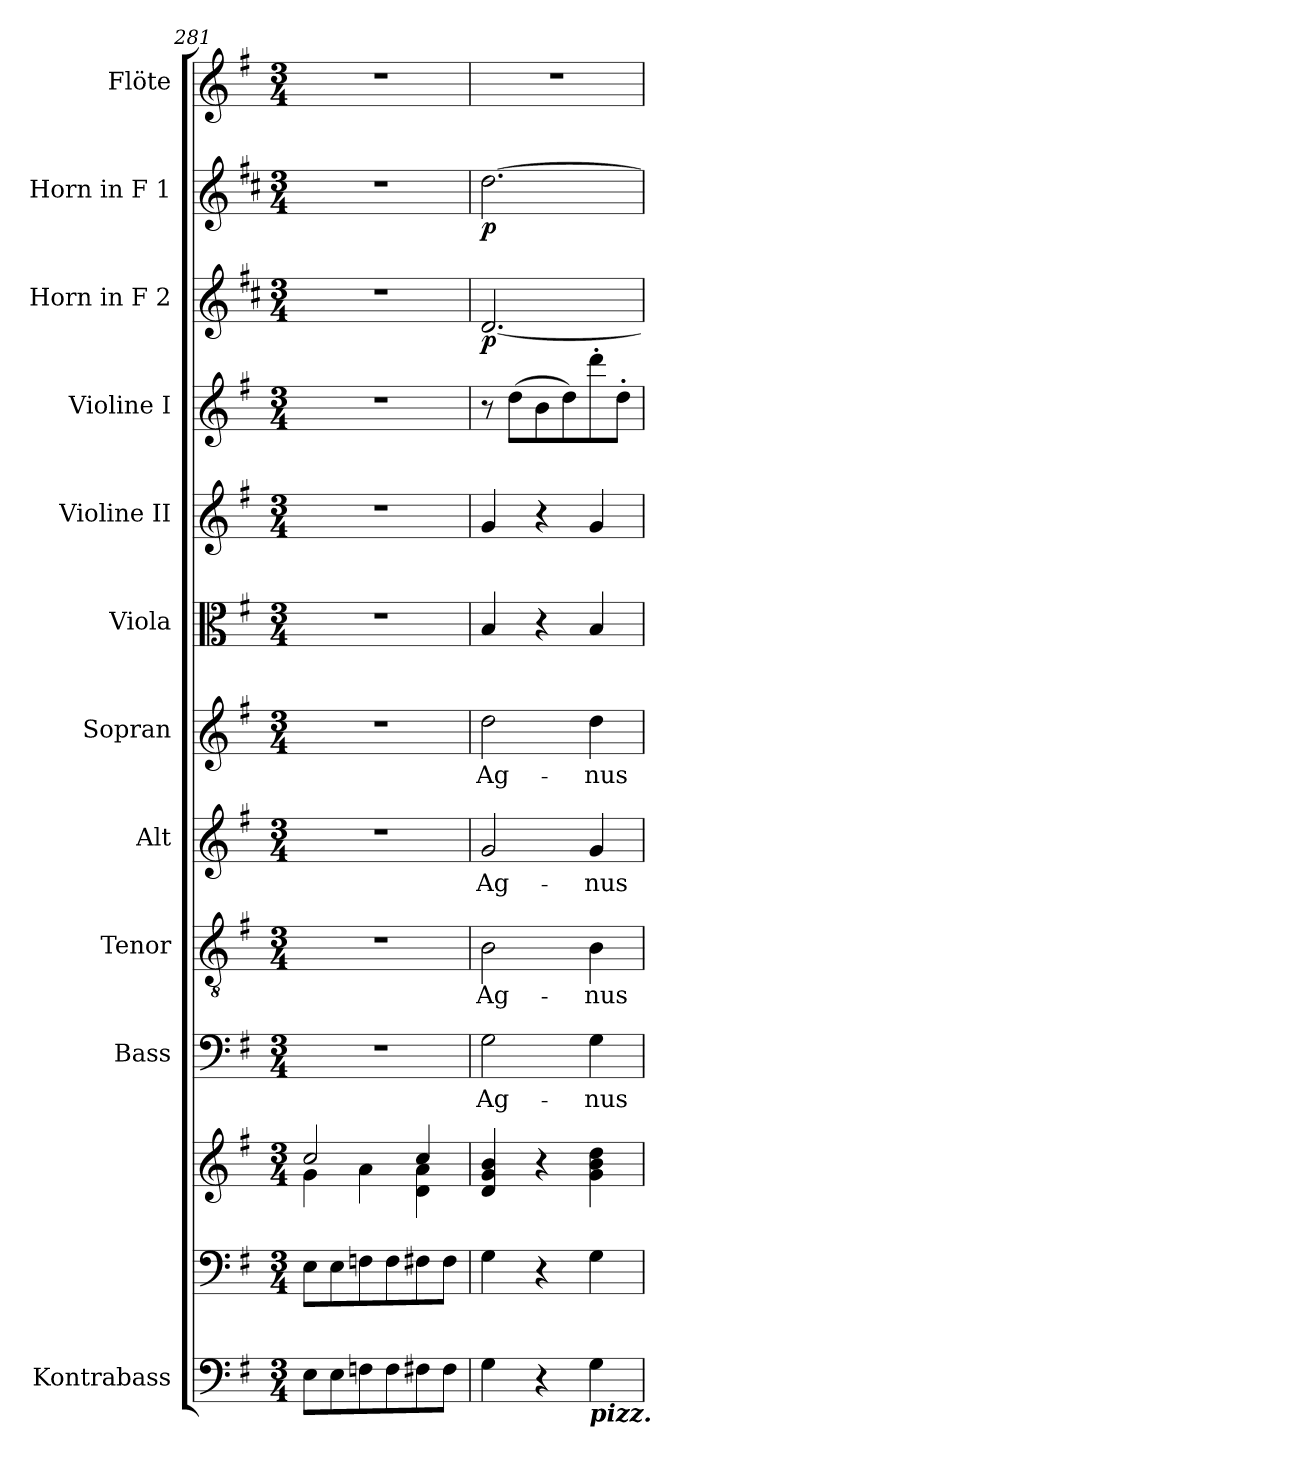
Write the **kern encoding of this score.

**kern	**kern	**kern	**kern	**text	**kern	**text	**kern	**text	**kern	**text	**kern	**kern	**kern	**kern	**dynam	**kern	**dynam	**kern
*part12	*part11	*part11	*part10	*part10	*part9	*part9	*part8	*part8	*part7	*part7	*part6	*part5	*part4	*part3	*part3	*part2	*part2	*part1
*staff13	*staff12	*staff11	*staff10	*staff10	*staff9	*staff9	*staff8	*staff8	*staff7	*staff7	*staff6	*staff5	*staff4	*staff3	*staff3	*staff2	*staff2	*staff1
*I"Kontrabass	*	*	*I"Bass	*	*I"Tenor	*	*I"Alt	*	*I"Sopran	*	*I"Viola	*I"Violine II	*I"Violine I	*I"Horn in F 2	*	*I"Horn in F 1	*	*I"Flöte
*I'Kb.	*	*	*I'B.	*	*I'T.	*	*I'A.	*	*I'S.	*	*I'Vla.	*I'Vl. II	*I'Vl. I	*	*	*	*	*I'Fl.
!!LO:PB:g=z
*clefF4	*clefF4	*clefG2	*clefF4	*	*clefGv2	*	*clefG2	*	*clefG2	*	*clefC3	*clefG2	*clefG2	*clefG2	*	*clefG2	*	*clefG2
*ITrd7c12	*	*	*	*	*	*	*	*	*	*	*	*	*	*ITrd4c7	*	*ITrd4c7	*	*
*k[f#]	*k[f#]	*k[f#]	*k[f#]	*	*k[f#]	*	*k[f#]	*	*k[f#]	*	*k[f#]	*k[f#]	*k[f#]	*k[f#]	*	*k[f#]	*	*k[f#]
*G:	*G:	*G:	*G:	*	*G:	*	*G:	*	*G:	*	*G:	*G:	*G:	*G:	*	*G:	*	*G:
*M3/4	*M3/4	*M3/4	*M3/4	*	*M3/4	*	*M3/4	*	*M3/4	*	*M3/4	*M3/4	*M3/4	*M3/4	*	*M3/4	*	*M3/4
=281	=281	=281	=281	=281	=281	=281	=281	=281	=281	=281	=281	=281	=281	=281	=281	=281	=281	=281
*	*	*^	*	*	*	*	*	*	*	*	*	*	*	*	*	*	*	*
8EE\L	8E\L	2cc/	4g\	2.r	.	2.r	.	2.r	.	2.r	.	2.r	2.r	2.r	2.r	.	2.r	.	2.r
8EE\	8E\	.	.	.	.	.	.	.	.	.	.	.	.	.	.	.	.	.	.
8FFn\	8Fn\	.	4a\	.	.	.	.	.	.	.	.	.	.	.	.	.	.	.	.
8FF\	8F\	.	.	.	.	.	.	.	.	.	.	.	.	.	.	.	.	.	.
8FF#X\	8F#X\	4cc/	4d\ 4a\	.	.	.	.	.	.	.	.	.	.	.	.	.	.	.	.
8FF#\J	8F#\J	.	.	.	.	.	.	.	.	.	.	.	.	.	.	.	.	.	.
*	*	*v	*v	*	*	*	*	*	*	*	*	*	*	*	*	*	*	*	*
=282	=282	=282	=282	=282	=282	=282	=282	=282	=282	=282	=282	=282	=282	=282	=282	=282	=282	=282
!	!	!	!	!LO:LY:b	!	!LO:LY:b	!	!LO:LY:b	!	!LO:LY:b	!	!	!	!	!LO:DY:b	!	!LO:DY:b	!
4GG\	4G\	4d/ 4g/ 4b/	2G\	Ag-	2B\	Ag-	2g/	Ag-	2dd\	Ag-	4B/	4g/	8r	[2.G/	p	[2.g\	p	2.r
.	.	.	.	.	.	.	.	.	.	.	.	.	(>8dd\L	.	.	.	.	.
4r	4r	4r	.	.	.	.	.	.	.	.	4r	4r	8b\	.	.	.	.	.
.	.	.	.	.	.	.	.	.	.	.	.	.	8dd\)	.	.	.	.	.
!LO:TX:b:Bi:t=pizz.	!	!	!	!	!	!	!	!	!	!	!	!	!	!	!	!	!	!
!	!	!	!	!LO:LY:b	!	!LO:LY:b	!	!LO:LY:b	!	!LO:LY:b	!	!	!	!	!	!	!	!
4GG\	4G\	4g\ 4b\ 4dd\	4G\	-nus	4B\	-nus	4g/	-nus	4dd\	-nus	4B/	4g/	8ddd'>\	.	.	.	.	.
.	.	.	.	.	.	.	.	.	.	.	.	.	8dd'>\J	.	.	.	.	.
=	=	=	=	=	=	=	=	=	=	=	=	=	=	=	=	=	=	=
*-	*-	*-	*-	*-	*-	*-	*-	*-	*-	*-	*-	*-	*-	*-	*-	*-	*-	*-
